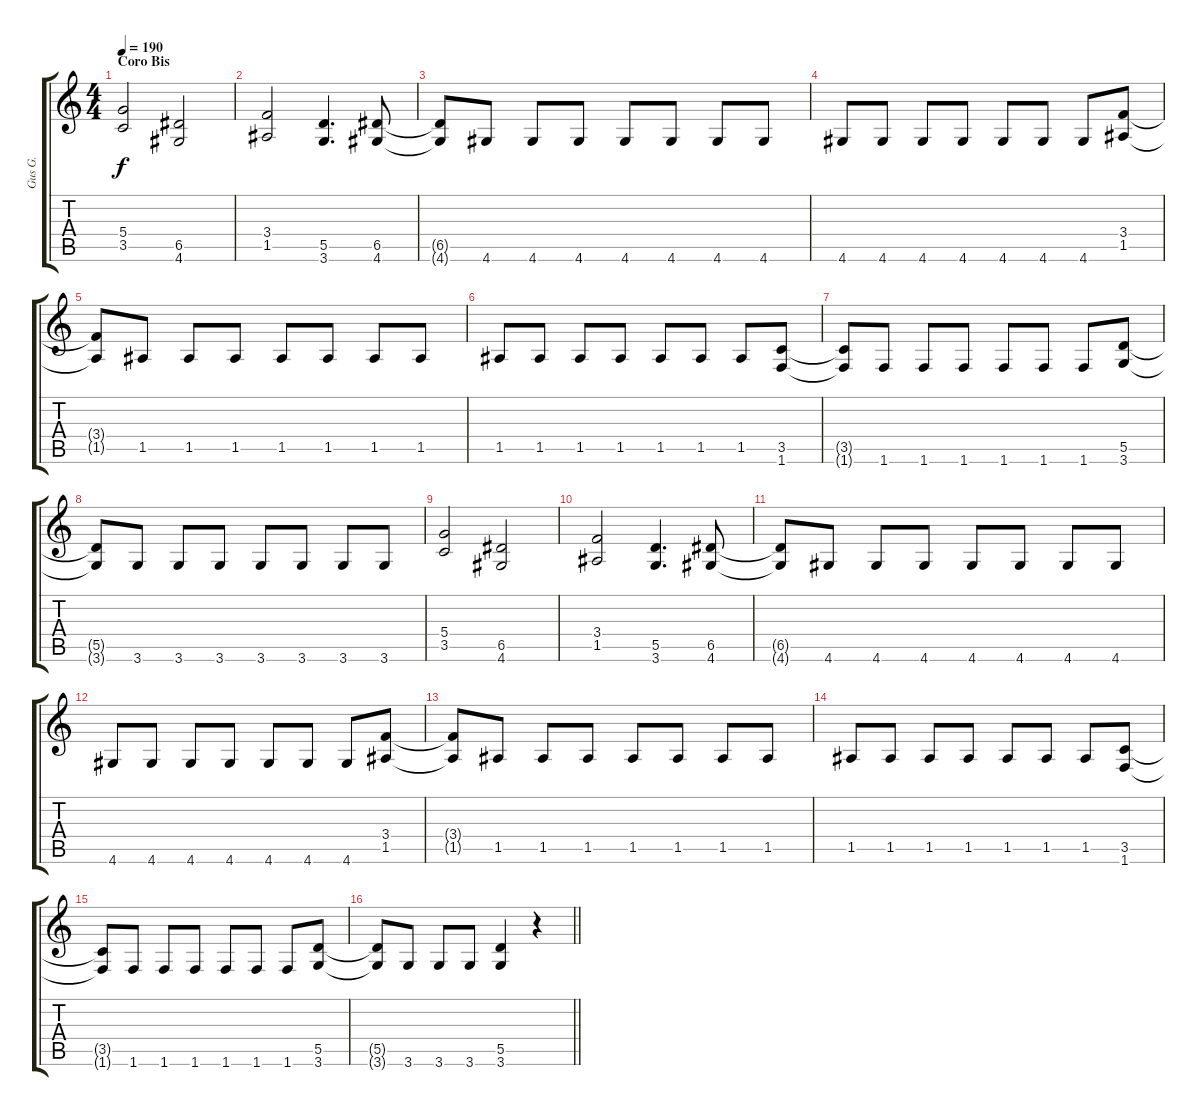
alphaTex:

\track ("Gus G." "Gus G.") {instrument distortionguitar}
\staff {score tabs}
\tuning (E4 B3 G3 D3 A2 E2) {hide}
\ts (4 4)
\section ("" "Coro Bis")
\tempo 190
\clef g2
\ks c
(5.4 3.5).2{dy f} (6.5 4.6).2 |
(3.4 1.5).2 (5.5 3.6).4{d} (6.5 4.6).8 |
(6.5{t} 4.6{t}).8 4.6.8 4.6.8 4.6.8 4.6.8 4.6.8 4.6.8 4.6.8 |
4.6.8 4.6.8 4.6.8 4.6.8 4.6.8 4.6.8 4.6.8 (3.4 1.5).8 |
(3.4{t} 1.5{t}).8 1.5.8 1.5.8 1.5.8 1.5.8 1.5.8 1.5.8 1.5.8 |
1.5.8 1.5.8 1.5.8 1.5.8 1.5.8 1.5.8 1.5.8 (3.5 1.6).8 |
(3.5{t} 1.6{t}).8 1.6.8 1.6.8 1.6.8 1.6.8 1.6.8 1.6.8 (5.5 3.6).8 |
(5.5{t} 3.6{t}).8 3.6.8 3.6.8 3.6.8 3.6.8 3.6.8 3.6.8 3.6.8 |
(5.4 3.5).2 (6.5 4.6).2 |
(3.4 1.5).2 (5.5 3.6).4{d} (6.5 4.6).8 |
(6.5{t} 4.6{t}).8 4.6.8 4.6.8 4.6.8 4.6.8 4.6.8 4.6.8 4.6.8 |
4.6.8 4.6.8 4.6.8 4.6.8 4.6.8 4.6.8 4.6.8 (3.4 1.5).8 |
(3.4{t} 1.5{t}).8 1.5.8 1.5.8 1.5.8 1.5.8 1.5.8 1.5.8 1.5.8 |
1.5.8 1.5.8 1.5.8 1.5.8 1.5.8 1.5.8 1.5.8 (3.5 1.6).8 |
(3.5{t} 1.6{t}).8 1.6.8 1.6.8 1.6.8 1.6.8 1.6.8 1.6.8 (5.5 3.6).8 |
\barLineRight lightlight
(5.5{t} 3.6{t}).8 3.6.8 3.6.8 3.6.8 (5.5 3.6).4 r.4
